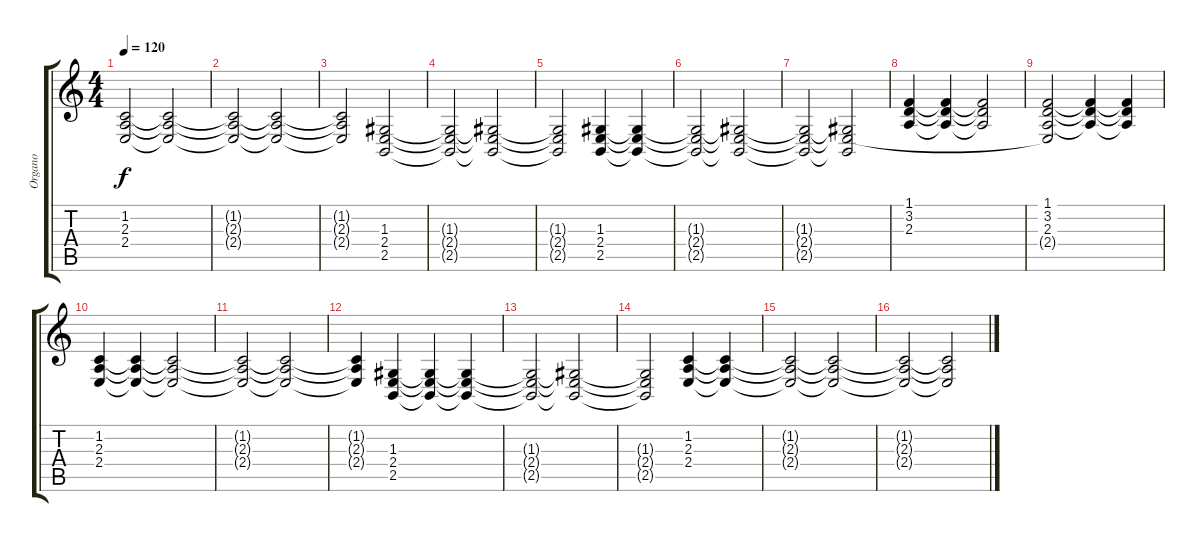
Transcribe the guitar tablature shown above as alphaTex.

\track ("Organo" "Organo") {instrument drawbarorgan}
\staff {score tabs}
\tuning (E4 B3 G3 D3 A2 E2) {hide}
\ts (4 4)
\tempo 120
\clef g2
\ks c
(1.2 2.3 2.4).2{dy f} (1.2{t} 2.3{t} 2.4{t}).2 |
(1.2{t} 2.3{t} 2.4{t}).2 (1.2{t} 2.3{t} 2.4{t}).2 |
(1.2{t} 2.3{t} 2.4{t}).2 (1.3 2.4 2.5).2 |
(1.3{t} 2.4{t} 2.5{t}).2 (1.3{t} 2.4{t} 2.5{t}).2 |
(1.3{t} 2.4{t} 2.5{t}).2 (1.3 2.4 2.5).4 (1.3{t} 2.4{t} 2.5{t}).4 |
(1.3{t} 2.4{t} 2.5{t}).2 (1.3{t} 2.4{t} 2.5{t}).2 |
(1.3{t} 2.4{t} 2.5{t}).2 (1.3{t} 2.4{t} 2.5{t}).2 |
(1.1 3.2 2.3).4 (1.1{t} 3.2{t} 2.3{t}).4 (1.1{t} 3.2{t} 2.3{t}).2 |
(1.1 3.2 2.3 2.4{t}).2 (1.1{t} 3.2{t} 2.3{t}).4 (1.1{t} 3.2{t} 2.3{t}).4 |
(1.2 2.3 2.4).4 (1.2{t} 2.3{t} 2.4{t}).4 (1.2{t} 2.3{t} 2.4{t}).2 |
(1.2{t} 2.3{t} 2.4{t}).2 (1.2{t} 2.3{t} 2.4{t}).2 |
(1.2{t} 2.3{t} 2.4{t}).4 (1.3 2.4 2.5).4 (1.3{t} 2.4{t} 2.5{t}).4 (1.3{t} 2.4{t} 2.5{t}).4 |
(1.3{t} 2.4{t} 2.5{t}).2 (1.3{t} 2.4{t} 2.5{t}).2 |
(1.3{t} 2.4{t} 2.5{t}).2 (1.2 2.3 2.4).4 (1.2{t} 2.3{t} 2.4{t}).4 |
(1.2{t} 2.3{t} 2.4{t}).2 (1.2{t} 2.3{t} 2.4{t}).2 |
(1.2{t} 2.3{t} 2.4{t}).2 (1.2{t} 2.3{t} 2.4{t}).2
